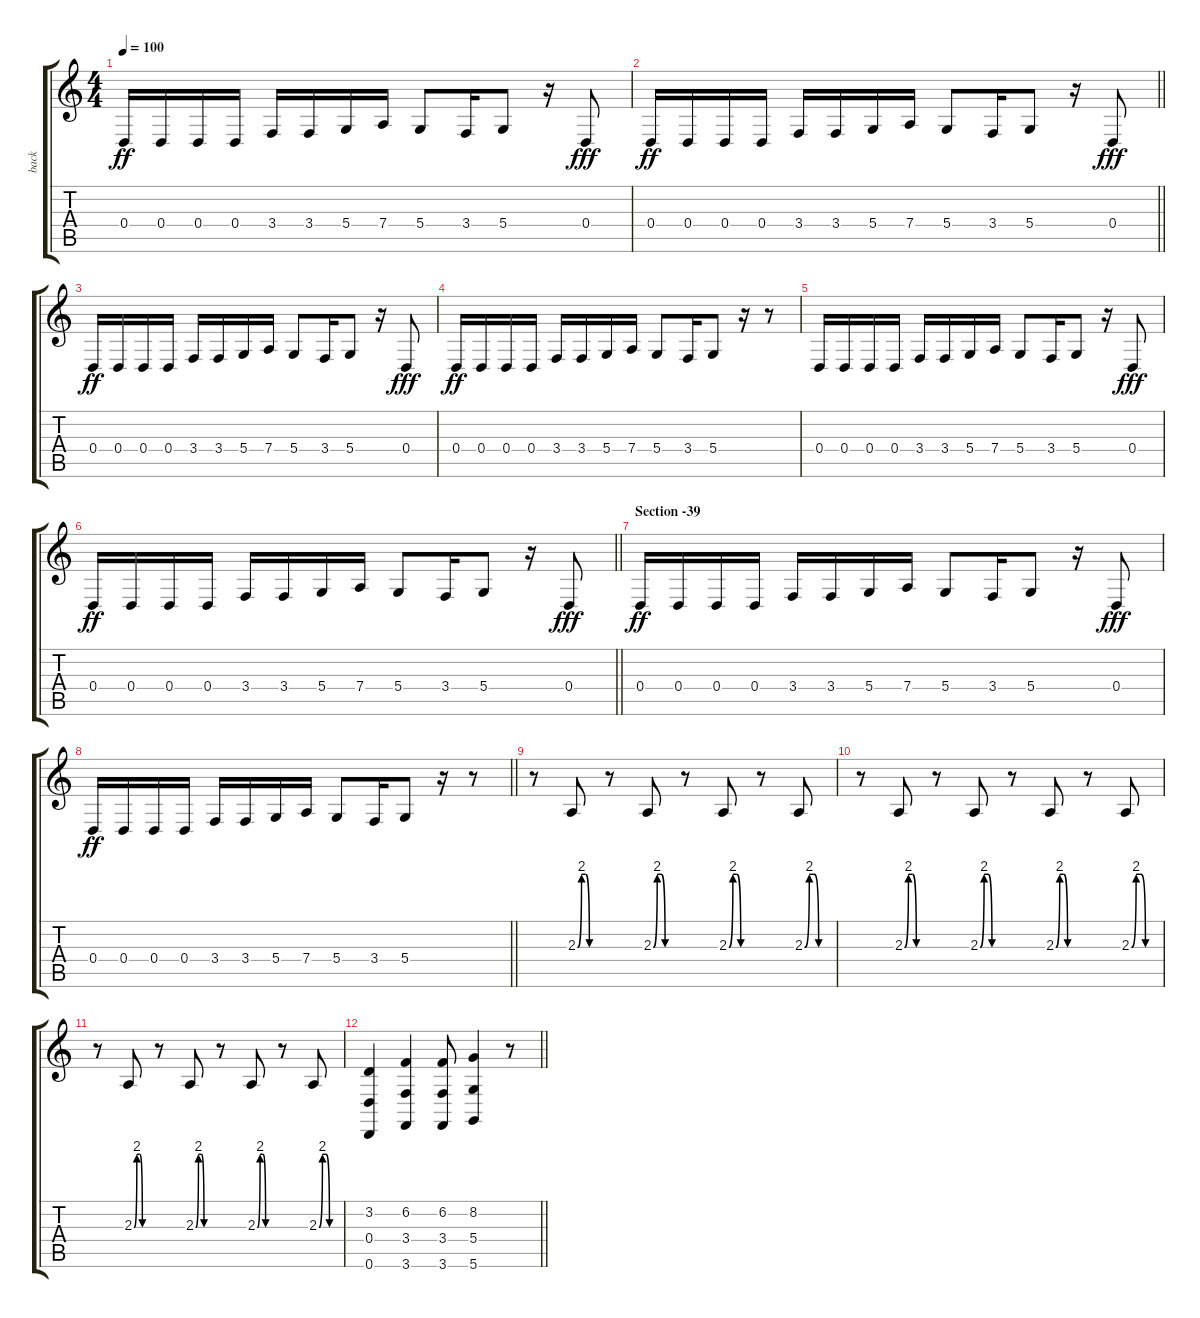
\track ("back" "back") {instrument lead1square}
\staff {score tabs}
\tuning (E4 B3 G3 D3 A2 D2) {hide}
\ts (4 4)
\tempo 100
\clef g2
\ks c
0.4.16{dy ff} 0.4.16 0.4.16 0.4.16 3.4.16 3.4.16 5.4.16 7.4.16 5.4.8 3.4.16 5.4.8 r.16 0.4.8{dy fff} |
\barLineRight lightlight
0.4.16{dy ff} 0.4.16 0.4.16 0.4.16 3.4.16 3.4.16 5.4.16 7.4.16 5.4.8 3.4.16 5.4.8 r.16 0.4.8{dy fff} |
0.4.16{dy ff} 0.4.16 0.4.16 0.4.16 3.4.16 3.4.16 5.4.16 7.4.16 5.4.8 3.4.16 5.4.8 r.16 0.4.8{dy fff} |
0.4.16{dy ff} 0.4.16 0.4.16 0.4.16 3.4.16 3.4.16 5.4.16 7.4.16 5.4.8 3.4.16 5.4.8 r.16 r.8 |
0.4.16 0.4.16 0.4.16 0.4.16 3.4.16 3.4.16 5.4.16 7.4.16 5.4.8 3.4.16 5.4.8 r.16 0.4.8{dy fff} |
\barLineRight lightlight
0.4.16{dy ff} 0.4.16 0.4.16 0.4.16 3.4.16 3.4.16 5.4.16 7.4.16 5.4.8 3.4.16 5.4.8 r.16 0.4.8{dy fff} |
\section ("" "Section -39")
0.4.16{dy ff} 0.4.16 0.4.16 0.4.16 3.4.16 3.4.16 5.4.16 7.4.16 5.4.8 3.4.16 5.4.8 r.16 0.4.8{dy fff} |
\barLineRight lightlight
0.4.16{dy ff} 0.4.16 0.4.16 0.4.16 3.4.16 3.4.16 5.4.16 7.4.16 5.4.8 3.4.16 5.4.8 r.16 r.8 |
r.8 2.3{be (custom 0 0 10 8 20 8 30 0 60 0)}.8 r.8 2.3{be (custom 0 0 10 8 20 8 30 0 60 0)}.8 r.8 2.3{be (custom 0 0 10 8 20 8 30 0 60 0)}.8 r.8 2.3{be (custom 0 0 10 8 20 8 30 0 60 0)}.8 |
r.8 2.3{be (custom 0 0 10 8 20 8 30 0 60 0)}.8 r.8 2.3{be (custom 0 0 10 8 20 8 30 0 60 0)}.8 r.8 2.3{be (custom 0 0 10 8 20 8 30 0 60 0)}.8 r.8 2.3{be (custom 0 0 10 8 20 8 30 0 60 0)}.8 |
r.8 2.3{be (custom 0 0 10 8 20 8 30 0 60 0)}.8 r.8 2.3{be (custom 0 0 10 8 20 8 30 0 60 0)}.8 r.8 2.3{be (custom 0 0 10 8 20 8 30 0 60 0)}.8 r.8 2.3{be (custom 0 0 10 8 20 8 30 0 60 0)}.8 |
\barLineRight lightlight
(3.2 0.4 0.6).4 (6.2 3.4 3.6).4 (6.2 3.4 3.6).8 (8.2 5.4 5.6).4 r.8
